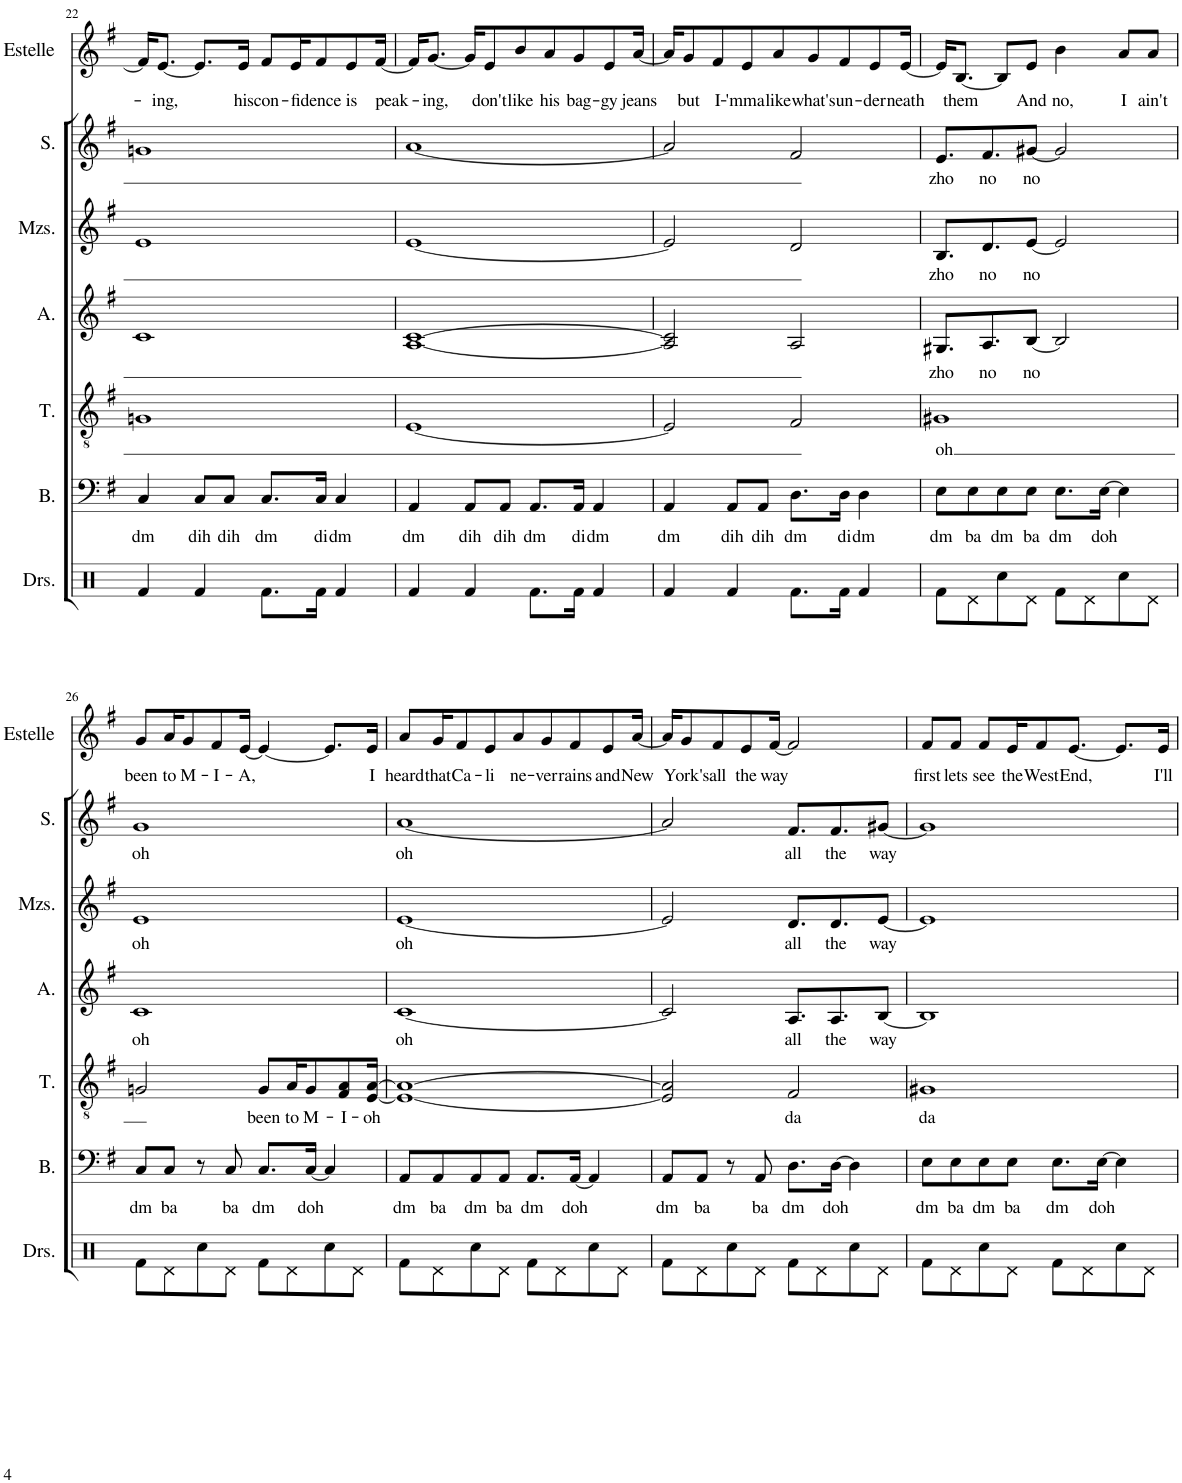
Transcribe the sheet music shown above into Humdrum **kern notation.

**kern	**text	**kern	**text	**kern	**text	**kern	**text	**kern	**text	**kern	**text
*part6	*part6	*part5	*part5	*part4	*part4	*part3	*part3	*part2	*part2	*part1	*part1
*staff6	*staff6	*staff5	*staff5	*staff4	*staff4	*staff3	*staff3	*staff2	*staff2	*staff1	*staff1
*I"Bass	*	*I"Tenor	*	*I"Alto	*	*I"Mezzo-soprano	*	*I"Soprano	*	*I"Estelle	*
*I'B.	*	*I'T.	*	*I'A.	*	*I'Mzs.	*	*I'S.	*	*I'Estelle	*
!!LO:PB:g=z
*clefF4	*	*clefGv2	*	*clefG2	*	*clefG2	*	*clefG2	*	*clefG2	*
*k[f#]	*	*k[f#]	*	*k[f#]	*	*k[f#]	*	*k[f#]	*	*k[f#]	*
*M4/4	*	*M4/4	*	*M4/4	*	*M4/4	*	*M4/4	*	*M4/4	*
=22	=22	=22	=22	=22	=22	=22	=22	=22	=22	=22	=22
!	!LO:LY:b	!	!	!	!	!	!	!	!	!	!
4C/	dm	1Gn	.	1c	.	1e	.	1gn	.	16f#/KL]	.
!	!	!	!	!	!	!	!	!	!	!	!LO:LY:b
.	.	.	.	.	.	.	.	.	.	[8.e/J	-ing,
!	!LO:LY:b	!	!	!	!	!	!	!	!	!	!
8C/L	dih	.	.	.	.	.	.	.	.	8.e/L]	.
!	!LO:LY:b	!	!	!	!	!	!	!	!	!	!
8C/J	dih	.	.	.	.	.	.	.	.	.	.
!	!	!	!	!	!	!	!	!	!	!	!LO:LY:b
.	.	.	.	.	.	.	.	.	.	16e/Jk	his
!	!LO:LY:b	!	!	!	!	!	!	!	!	!	!LO:LY:b
8.C/L	dm	.	.	.	.	.	.	.	.	8f#/L	con-
!	!	!	!	!	!	!	!	!	!	!	!LO:LY:b
.	.	.	.	.	.	.	.	.	.	16e/K	-fi-
!	!LO:LY:b	!	!	!	!	!	!	!	!	!	!LO:LY:b
16C/Jk	di-	.	.	.	.	.	.	.	.	8f#/	-dence
!	!LO:LY:b	!	!	!	!	!	!	!	!	!	!
4C/	-dm	.	.	.	.	.	.	.	.	.	.
!	!	!	!	!	!	!	!	!	!	!	!LO:LY:b
.	.	.	.	.	.	.	.	.	.	8e/	is
!	!	!	!	!	!	!	!	!	!	!	!LO:LY:b
.	.	.	.	.	.	.	.	.	.	[16f#/Jk	peak-
=23	=23	=23	=23	=23	=23	=23	=23	=23	=23	=23	=23
!	!LO:LY:b	!	!	!	!	!	!	!	!	!	!
4AA/	dm	[1E	.	[1A [1c	.	[1e	.	[1a	.	16f#/KL]	.
!	!	!	!	!	!	!	!	!	!	!	!LO:LY:b
.	.	.	.	.	.	.	.	.	.	[8.g/J	-ing,
!	!LO:LY:b	!	!	!	!	!	!	!	!	!	!
8AA/L	dih	.	.	.	.	.	.	.	.	16g/KL]	.
!	!	!	!	!	!	!	!	!	!	!	!LO:LY:b
.	.	.	.	.	.	.	.	.	.	8e/	don't
!	!LO:LY:b	!	!	!	!	!	!	!	!	!	!
8AA/J	dih	.	.	.	.	.	.	.	.	.	.
!	!	!	!	!	!	!	!	!	!	!	!LO:LY:b
.	.	.	.	.	.	.	.	.	.	8b/	like
!	!LO:LY:b	!	!	!	!	!	!	!	!	!	!
8.AA/L	dm	.	.	.	.	.	.	.	.	.	.
!	!	!	!	!	!	!	!	!	!	!	!LO:LY:b
.	.	.	.	.	.	.	.	.	.	8a/	his
!	!LO:LY:b	!	!	!	!	!	!	!	!	!	!LO:LY:b
16AA/Jk	di-	.	.	.	.	.	.	.	.	8g/	bag-
!	!LO:LY:b	!	!	!	!	!	!	!	!	!	!
4AA/	-dm	.	.	.	.	.	.	.	.	.	.
!	!	!	!	!	!	!	!	!	!	!	!LO:LY:b
.	.	.	.	.	.	.	.	.	.	8e/	-gy
!	!	!	!	!	!	!	!	!	!	!	!LO:LY:b
.	.	.	.	.	.	.	.	.	.	[16a/Jk	jeans
=24	=24	=24	=24	=24	=24	=24	=24	=24	=24	=24	=24
!	!LO:LY:b	!	!	!	!	!	!	!	!	!	!
4AA/	dm	2E/]	.	2A/] 2c/]	.	2e/]	.	2a/]	.	16a/KL]	.
!	!	!	!	!	!	!	!	!	!	!	!LO:LY:b
.	.	.	.	.	.	.	.	.	.	8g/	but
!	!	!	!	!	!	!	!	!	!	!	!LO:LY:b
.	.	.	.	.	.	.	.	.	.	8f#/	I-
!	!LO:LY:b	!	!	!	!	!	!	!	!	!	!
8AA/L	dih	.	.	.	.	.	.	.	.	.	.
!	!	!	!	!	!	!	!	!	!	!	!LO:LY:b
.	.	.	.	.	.	.	.	.	.	8e/	-'mma
!	!LO:LY:b	!	!	!	!	!	!	!	!	!	!
8AA/J	dih	.	.	.	.	.	.	.	.	.	.
!	!	!	!	!	!	!	!	!	!	!	!LO:LY:b
.	.	.	.	.	.	.	.	.	.	8a/	like
!	!LO:LY:b	!	!	!	!	!	!	!	!	!	!
8.D\L	dm	2F#/	.	2A/	.	2d/	.	2f#/	.	.	.
!	!	!	!	!	!	!	!	!	!	!	!LO:LY:b
.	.	.	.	.	.	.	.	.	.	8g/	what's
!	!LO:LY:b	!	!	!	!	!	!	!	!	!	!LO:LY:b
16D\Jk	di-	.	.	.	.	.	.	.	.	8f#/	un-
!	!LO:LY:b	!	!	!	!	!	!	!	!	!	!
4D\	-dm	.	.	.	.	.	.	.	.	.	.
!	!	!	!	!	!	!	!	!	!	!	!LO:LY:b
.	.	.	.	.	.	.	.	.	.	8e/	-der-
!	!	!	!	!	!	!	!	!	!	!	!LO:LY:b
.	.	.	.	.	.	.	.	.	.	[16e/Jk	-neath
=25	=25	=25	=25	=25	=25	=25	=25	=25	=25	=25	=25
!	!LO:LY:b	!	!LO:LY:b	!	!LO:LY:b	!	!LO:LY:b	!	!LO:LY:b	!	!
8E\L	dm	1G#X	oh	8.G#X/L	zho	8.B/L	zho	8.e/L	zho	16e/KL]	.
!	!	!	!	!	!	!	!	!	!	!	!LO:LY:b
.	.	.	.	.	.	.	.	.	.	[8.B/J	them
!	!LO:LY:b	!	!	!	!	!	!	!	!	!	!
8E\	ba	.	.	.	.	.	.	.	.	.	.
!	!	!	!	!	!LO:LY:b	!	!LO:LY:b	!	!LO:LY:b	!	!
.	.	.	.	8.A/	no	8.d/	no	8.f#/	no	.	.
!	!LO:LY:b	!	!	!	!	!	!	!	!	!	!
8E\	dm	.	.	.	.	.	.	.	.	8B/L]	.
!	!LO:LY:b	!	!	!	!LO:LY:b	!	!LO:LY:b	!	!LO:LY:b	!	!LO:LY:b
8E\J	ba	.	.	[8B/J	no	[8e/J	no	[8g#X/J	no	8e/J	And
!	!LO:LY:b	!	!	!	!	!	!	!	!	!	!LO:LY:b
8.E\L	dm	.	.	2B/]	.	2e/]	.	2g#/]	.	4b\	no,
!	!LO:LY:b	!	!	!	!	!	!	!	!	!	!
[16E\Jk	doh	.	.	.	.	.	.	.	.	.	.
!	!	!	!	!	!	!	!	!	!	!	!LO:LY:b
4E\]	.	.	.	.	.	.	.	.	.	8a/L	I
!	!	!	!	!	!	!	!	!	!	!	!LO:LY:b
.	.	.	.	.	.	.	.	.	.	8a/J	ain't
!!LO:LB:g=z
=26	=26	=26	=26	=26	=26	=26	=26	=26	=26	=26	=26
!	!LO:LY:b	!	!	!	!LO:LY:b	!	!LO:LY:b	!	!LO:LY:b	!	!LO:LY:b
8C/L	dm	2Gn/	.	1c	oh	1e	oh	1g	oh	8g/L	been
!	!LO:LY:b	!	!	!	!	!	!	!	!	!	!LO:LY:b
8C/J	ba	.	.	.	.	.	.	.	.	16a/K	to
!	!	!	!	!	!	!	!	!	!	!	!LO:LY:b
.	.	.	.	.	.	.	.	.	.	8g/	M-
8r	.	.	.	.	.	.	.	.	.	.	.
!	!	!	!	!	!	!	!	!	!	!	!LO:LY:b
.	.	.	.	.	.	.	.	.	.	8f#/	-I-
!	!LO:LY:b	!	!	!	!	!	!	!	!	!	!
8C/	ba	.	.	.	.	.	.	.	.	.	.
!	!	!	!	!	!	!	!	!	!	!	!LO:LY:b
.	.	.	.	.	.	.	.	.	.	[16e/Jk	-A,
!	!LO:LY:b	!	!LO:LY:b	!	!	!	!	!	!	!	!
8.C/L	dm	8G/L	been	.	.	.	.	.	.	4e/_	.
!	!	!	!LO:LY:b	!	!	!	!	!	!	!	!
.	.	16A/K	to	.	.	.	.	.	.	.	.
!	!LO:LY:b	!	!LO:LY:b	!	!	!	!	!	!	!	!
[16C/Jk	doh	8G/	M-	.	.	.	.	.	.	.	.
4C/]	.	.	.	.	.	.	.	.	.	8.e/L]	.
!	!	!	!LO:LY:b	!	!	!	!	!	!	!	!
.	.	8F#/ 8A/	-I-	.	.	.	.	.	.	.	.
!	!	!	!LO:LY:b	!	!	!	!	!	!	!	!LO:LY:b
.	.	[16E/ [16A/Jk	-oh	.	.	.	.	.	.	16e/Jk	I
=27	=27	=27	=27	=27	=27	=27	=27	=27	=27	=27	=27
!	!LO:LY:b	!	!	!	!LO:LY:b	!	!LO:LY:b	!	!LO:LY:b	!	!LO:LY:b
8AA/L	dm	1E_ 1A_	.	[1c	oh	[1e	oh	[1a	oh	8a/L	heard
!	!LO:LY:b	!	!	!	!	!	!	!	!	!	!LO:LY:b
8AA/	ba	.	.	.	.	.	.	.	.	16g/K	that
!	!	!	!	!	!	!	!	!	!	!	!LO:LY:b
.	.	.	.	.	.	.	.	.	.	8f#/	Ca-
!	!LO:LY:b	!	!	!	!	!	!	!	!	!	!
8AA/	dm	.	.	.	.	.	.	.	.	.	.
!	!	!	!	!	!	!	!	!	!	!	!LO:LY:b
.	.	.	.	.	.	.	.	.	.	8e/	-li
!	!LO:LY:b	!	!	!	!	!	!	!	!	!	!
8AA/J	ba	.	.	.	.	.	.	.	.	.	.
!	!	!	!	!	!	!	!	!	!	!	!LO:LY:b
.	.	.	.	.	.	.	.	.	.	8a/	ne-
!	!LO:LY:b	!	!	!	!	!	!	!	!	!	!
8.AA/L	dm	.	.	.	.	.	.	.	.	.	.
!	!	!	!	!	!	!	!	!	!	!	!LO:LY:b
.	.	.	.	.	.	.	.	.	.	8g/	-ver
!	!LO:LY:b	!	!	!	!	!	!	!	!	!	!LO:LY:b
[16AA/Jk	doh	.	.	.	.	.	.	.	.	8f#/	rains
4AA/]	.	.	.	.	.	.	.	.	.	.	.
!	!	!	!	!	!	!	!	!	!	!	!LO:LY:b
.	.	.	.	.	.	.	.	.	.	8e/	and
!	!	!	!	!	!	!	!	!	!	!	!LO:LY:b
.	.	.	.	.	.	.	.	.	.	[16a/Jk	New
=28	=28	=28	=28	=28	=28	=28	=28	=28	=28	=28	=28
!	!LO:LY:b	!	!	!	!	!	!	!	!	!	!
8AA/L	dm	2E/] 2A/]	.	2c/]	.	2e/]	.	2a/]	.	16a/KL]	.
!	!	!	!	!	!	!	!	!	!	!	!LO:LY:b
.	.	.	.	.	.	.	.	.	.	8g/	York's
!	!LO:LY:b	!	!	!	!	!	!	!	!	!	!
8AA/J	ba	.	.	.	.	.	.	.	.	.	.
!	!	!	!	!	!	!	!	!	!	!	!LO:LY:b
.	.	.	.	.	.	.	.	.	.	8f#/	all
8r	.	.	.	.	.	.	.	.	.	.	.
!	!	!	!	!	!	!	!	!	!	!	!LO:LY:b
.	.	.	.	.	.	.	.	.	.	8e/	the
!	!LO:LY:b	!	!	!	!	!	!	!	!	!	!
8AA/	ba	.	.	.	.	.	.	.	.	.	.
!	!	!	!	!	!	!	!	!	!	!	!LO:LY:b
.	.	.	.	.	.	.	.	.	.	[16f#/Jk	way
!	!LO:LY:b	!	!LO:LY:b	!	!LO:LY:b	!	!LO:LY:b	!	!LO:LY:b	!	!
8.D\L	dm	2F#/	da	8.A/L	all	8.d/L	all	8.f#/L	all	2f#/]	.
!	!LO:LY:b	!	!	!	!LO:LY:b	!	!LO:LY:b	!	!LO:LY:b	!	!
[16D\Jk	doh	.	.	8.A/	the	8.d/	the	8.f#/	the	.	.
4D\]	.	.	.	.	.	.	.	.	.	.	.
!	!	!	!	!	!LO:LY:b	!	!LO:LY:b	!	!LO:LY:b	!	!
.	.	.	.	[8B/J	way	[8e/J	way	[8g#X/J	way	.	.
=29	=29	=29	=29	=29	=29	=29	=29	=29	=29	=29	=29
!	!LO:LY:b	!	!LO:LY:b	!	!	!	!	!	!	!	!LO:LY:b
8E\L	dm	1G#X	da	1B]	.	1e]	.	1g#]	.	8f#/L	first
!	!LO:LY:b	!	!	!	!	!	!	!	!	!	!LO:LY:b
8E\	ba	.	.	.	.	.	.	.	.	8f#/J	lets
!	!LO:LY:b	!	!	!	!	!	!	!	!	!	!LO:LY:b
8E\	dm	.	.	.	.	.	.	.	.	8f#/L	see
!	!LO:LY:b	!	!	!	!	!	!	!	!	!	!LO:LY:b
8E\J	ba	.	.	.	.	.	.	.	.	16e/K	the
!	!	!	!	!	!	!	!	!	!	!	!LO:LY:b
.	.	.	.	.	.	.	.	.	.	8f#/	West
!	!LO:LY:b	!	!	!	!	!	!	!	!	!	!
8.E\L	dm	.	.	.	.	.	.	.	.	.	.
!	!	!	!	!	!	!	!	!	!	!	!LO:LY:b
.	.	.	.	.	.	.	.	.	.	[8.e/J	End,
!	!LO:LY:b	!	!	!	!	!	!	!	!	!	!
[16E\Jk	doh	.	.	.	.	.	.	.	.	.	.
4E\]	.	.	.	.	.	.	.	.	.	8.e/L]	.
!	!	!	!	!	!	!	!	!	!	!	!LO:LY:b
.	.	.	.	.	.	.	.	.	.	16e/Jk	I'll
=	=	=	=	=	=	=	=	=	=	=	=
*-	*-	*-	*-	*-	*-	*-	*-	*-	*-	*-	*-
